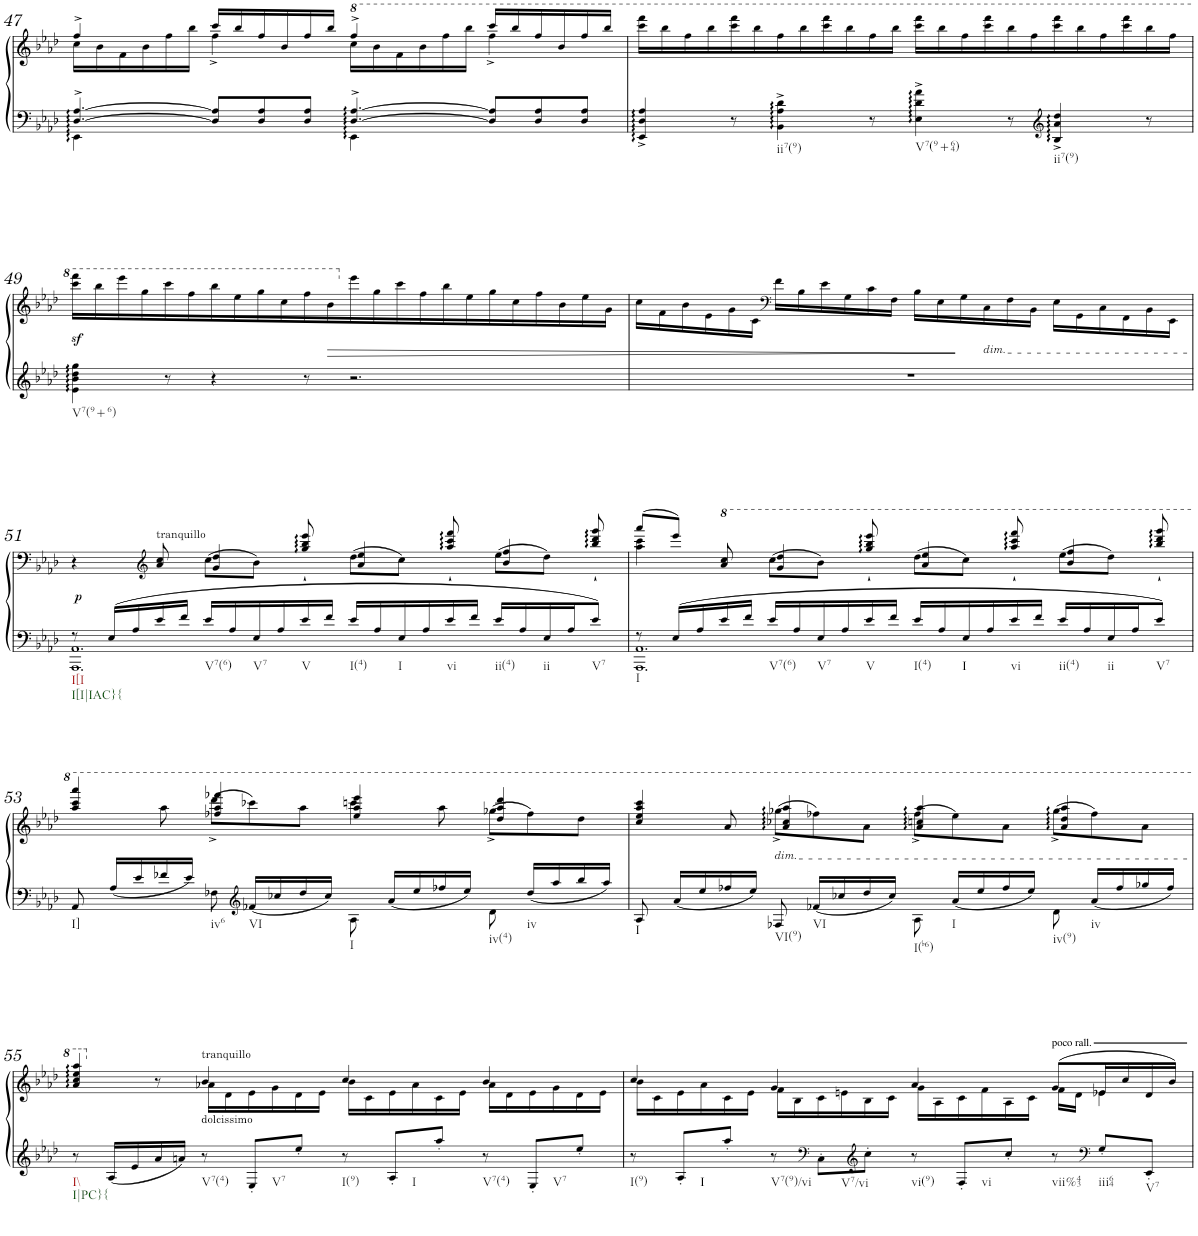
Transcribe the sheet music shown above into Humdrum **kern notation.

**kern	**kern	**dynam
*part1	*part1	*part1
*staff2	*staff1	*staff1/2
*I"Piano	*	*
*I'Pno.	*	*
!!LO:PB:g=z
*clefG2	*clefG2	*
*k[b-e-a-d-]	*k[b-e-a-d-]	*
*M12/8	*M12/8	*
=47	=47	=47
*^	*^	*
[4.D-/^ [4.A-/^	4EE-\	4ff^/	16cc\LL	.
.	.	.	16b-\	.
.	.	.	16f\	.
.	.	.	16b-\	.
.	4ryy	8ryy	16ff\	.
.	.	.	16bb-\JJ	.
8D-/] 8A-/]L	.	16ccc/LL	4ff^\	.
.	.	16bb-/	.	.
8D-/ 8A-/	4ryy	16ff/	.	.
.	.	16b-/	.	.
8D-/ 8A-/J	.	16ff/	8ryy	.
.	.	16bb-/JJ	.	.
[4.D-/^ [4.A-/^	4EE-\	4fff^/	16ccc\LL	.
.	.	.	16bb-\	.
.	.	.	16ff\	.
.	.	.	16bb-\	.
.	2ryy	8ryy	16fff\	.
.	.	.	16bbb-\JJ	.
8D-/] 8A-/]L	.	16cccc/LL	4fff^\	.
.	.	16bbb-/	.	.
8D-/ 8A-/	.	16fff/	.	.
.	.	16bb-/	.	.
8D-/ 8A-/J	.	16fff/	8ryy	.
.	.	16bbb-/JJ	.	.
*v	*v	*	*	*
*	*v	*v	*
=48	=48	=48
4EE-/^ 4D-/^ 4A-/^	16cccc\ 16ffff\LL	.
.	16bbb-\	.
.	16fff\	.
.	16bbb-\	.
8r	16cccc\ 16ffff\	.
.	16bbb-\	.
!LO:TX:b:t=ii7(9)	!	!
4BB-\^ 4A-\^ 4d-\^	16fff\	.
.	16bbb-\	.
.	16cccc\ 16ffff\	.
.	16bbb-\	.
8r	16fff\	.
.	16bbb-\JJ	.
!LO:TX:b:t=V7(9+64)	!	!
4E-\^ 4d-\^ 4a-\^	16cccc\ 16ffff\LL	.
.	16bbb-\	.
.	16fff\	.
.	16cccc\ 16ffff\	.
8r	16bbb-\	.
.	16fff\	.
*clefG2	*	*
!LO:TX:b:t=ii7(9)	!	!
4B-/^ 4a-/^ 4dd-/^	16cccc\ 16ffff\	.
.	16bbb-\	.
.	16fff\	.
.	16cccc\ 16ffff\	.
8r	16bbb-\	.
.	16fff\JJ	.
!!LO:LB:g=z
=49	=49	=49
!LO:TX:b:t=V7(9+6)	!	!
4e-\ 4b-\ 4dd-\ 4gg\	16cccc\z< 16ffff\z<LL	.
.	16bbb-\	.
.	16eeee-\	.
.	16ggg\	.
8r	16cccc\	.
.	16fff\	.
4r	16bbb-\	.
.	16eee-\	.
.	16ggg\	.
.	16ccc\	.
8r	16fff\	.
!	!	!LO:HP:b
.	16bb-\	>
2.r	16eee-\	.
.	16gg\	.
.	16ccc\	.
.	16ff\	.
.	16bb-\	.
.	16ee-\	.
.	16gg\	.
.	16cc\	.
.	16ff\	.
.	16b-\	.
.	16ee-\	.
.	16g\JJ	.
=50	=50	=50
1.r	16cc\LL	.
.	16f\	.
.	16b-\	.
.	16e-\	.
.	16g\	.
.	16c\JJ	.
*	*clefF4	*
.	16f\LL	.
.	16B-\	.
.	16e-\	.
.	16G\	.
.	16c\	.
.	16F\JJ	.
.	16B-\LL	.
.	16E-\	.
.	16G\	]
!	!LO:TX:b:i:t=dim.	!
.	16C\	.
.	16F\	.
.	16BB-\JJ	.
.	16E-\LL	.
.	16GG\	.
.	16C\	.
.	16FF\	.
.	16BB-\	.
.	16EE-\JJ	.
!!LO:LB:g=z
=51	=51	=51
*^	*^	*
!LO:TX:b:t=I[I	!	!	!	!
!LO:TX:b:t=I[I|IAC}{	!	!	!	!
!	!	!	!	!LO:DY:b
8r	1.AAA- 1.AA-	4r	4ryy	p
16E-/LL	.	.	.	.
16A-/	.	.	.	.
*	*	*clefG2	*	*
!	!	!LO:TX:a:t=tranquillo	!	!
16e-/	.	8a-/ 8cc/	8ryy	.
16f/JJ	.	.	.	.
!LO:TX:b:t=V7(6)	!	!	!	!
16e-/LL	.	4g/ 4dd-/	(>8cc\L	.
16A-/	.	.	.	.
!LO:TX:b:t=V7	!	!	!	!
16E-/	.	.	8b-\J)	.
16A-/	.	.	.	.
!LO:TX:b:t=V	!	!	!	!
16e-/	.	8gg/` 8bb-/` 8eee-/`	8ryy	.
16f/JJ	.	.	.	.
!LO:TX:b:t=I(4)	!	!	!	!
16e-/LL	.	4a-/ 4ee-/	(>8dd-\L	.
16A-/	.	.	.	.
!LO:TX:b:t=I	!	!	!	!
16E-/	.	.	8cc\J)	.
16A-/	.	.	.	.
!LO:TX:b:t=vi	!	!	!	!
16e-/	.	8aa-/` 8ccc/` 8fff/`	8ryy	.
16f/JJ	.	.	.	.
!LO:TX:b:t=ii(4)	!	!	!	!
16e-/LL	.	4b-/ 4ff/	(>8ee-\L	.
16A-/	.	.	.	.
!LO:TX:b:t=ii	!	!	!	!
16E-/	.	.	8dd-\J)	.
16A-/J	.	.	.	.
!LO:TX:b:t=V7	!	!	!	!
8e-/J	.	8bb-/` 8ddd-/` 8ggg/`	8ryy	.
=52	=52	=52	=52	=52
!LO:TX:b:t=I	!	!	!	!
8r	1.AAA- 1.AA-	(8aaa-/L	4aa-\ 4ccc\	.
16E-/LL	.	8eee-/J)	.	.
16A-/	.	.	.	.
16e-/	.	8aa-/ 8ccc/	8ryy	.
16f/JJ	.	.	.	.
!LO:TX:b:t=V7(6)	!	!	!	!
16e-/LL	.	4gg/ 4ddd-/	(>8ccc\L	.
16A-/	.	.	.	.
!LO:TX:b:t=V7	!	!	!	!
16E-/	.	.	8bb-\J)	.
16A-/	.	.	.	.
!LO:TX:b:t=V	!	!	!	!
16e-/	.	8ggg/` 8bbb-/` 8eeee-/`	8ryy	.
16f/JJ	.	.	.	.
!LO:TX:b:t=I(4)	!	!	!	!
16e-/LL	.	4aa-/ 4eee-/	(>8ddd-\L	.
16A-/	.	.	.	.
!LO:TX:b:t=I	!	!	!	!
16E-/	.	.	8ccc\J)	.
16A-/	.	.	.	.
!LO:TX:b:t=vi	!	!	!	!
16e-/	.	8aaa-/` 8cccc/` 8ffff/`	8ryy	.
16f/JJ	.	.	.	.
!LO:TX:b:t=ii(4)	!	!	!	!
16e-/LL	.	4bb-/ 4fff/	(>8eee-\L	.
16A-/	.	.	.	.
!LO:TX:b:t=ii	!	!	!	!
16E-/	.	.	8ddd-\J)	.
16A-/J	.	.	.	.
!LO:TX:b:t=V7	!	!	!	!
8e-/J	.	8bbb-/` 8dddd-/` 8gggg/`	8ryy	.
*v	*v	*	*	*
!!LO:LB:g=z	!!
=53	=53	=53	=53
!LO:TX:b:t=I]	!	!	!
8AA-/	4aaa-/ 4cccc/ 4aaaa-/	4ryy	.
16A-/LL	.	.	.
16e-/	.	.	.
16f-X/	8aaa-\	8ryy	.
16e-/JJ	.	.	.
!LO:TX:b:t=iv6	!	!	!
8F-X\	4fff-X/ 4aaa-/ 4ffff-X/	(>8dddd-^\L	.
*clefG2	*	*	*
!LO:TX:b:t=VI	!	!	!
16f-X/LL	.	8cccc-X\)	.
16cc-X/	.	.	.
16dd-/	8ryy	8aaa-\J	.
16cc-/JJ	.	.	.
!LO:TX:b:t=I	!	!	!
8A-\	4eee-/ 4aaa-/ 4eeee-/	4ccccn\	.
16a-/LL	.	.	.
16ee-/	.	.	.
16ff-X/	8aaa-\	8ryy	.
16ee-/JJ	.	.	.
!LO:TX:b:t=iv(4)	!	!	!
8d-\	4ddd-/ 4aaa-/ 4dddd-/	(>8ggg-X^\L	.
!LO:TX:b:t=iv	!	!	!
16dd-/LL	.	8fff-\)	.
16aa-/	.	.	.
16bb-/	8ryy	8ddd-\J	.
16aa-/JJ	.	.	.
=54	=54	=54	=54
!LO:TX:b:t=I	!	!	!
8A-/	4ccc/ 4eee-/ 4aaa-/ 4cccc/	4ryy	.
16a-/LL	.	.	.
16ee-/	.	.	.
16ff-X/	8aa-/	8ryy	.
16ee-/JJ	.	.	.
!	!LO:TX:b:i:t=dim.	!	!
!LO:TX:b:t=VI(9)	!	!	!
8F-X/	4aa-/ 4ccc-X/ 4aaa-/	(>8ggg-X^\L	.
!LO:TX:b:t=VI	!	!	!
16f-X/LL	.	8fff-X\)	.
16cc-X/	.	.	.
16dd-/	8ryy	8aa-\J	.
16cc-/JJ	.	.	.
!LO:TX:b:t=I(b6)	!	!	!
8A-\	4aa-/ 4cccn/ 4aaa-/	(>8fff-^\L	.
!LO:TX:b:t=I	!	!	!
16a-/LL	.	8eee-\)	.
16ee-/	.	.	.
16ff-/	8ryy	8aa-\J	.
16ee-/JJ	.	.	.
!LO:TX:b:t=iv(9)	!	!	!
8d-\	4aa-/ 4ddd-/ 4aaa-/	(>8ggg-^\L	.
!LO:TX:b:t=iv	!	!	!
16a-/LL	.	8fff-\)	.
16ff-/	.	.	.
16gg-X/	8ryy	8aa-\J	.
16ff-/JJ	.	.	.
!!LO:LB:g=z	!!
=55	=55	=55	=55
!LO:TX:b:t=I\\	!	!	!
!LO:TX:b:t=I|PC}{	!	!	!
8r	4aa-/ 4ccc/ 4eee-/ 4aaa-/	4.ryy	.
16A-/LL	.	.	.
16e-/	.	.	.
16a-/	8r	.	.
16an/JJ	.	.	.
!	!LO:TX:a:t=tranquillo	!	!
!	!LO:TX:b:t=dolcissimo	!	!
!LO:TX:b:t=V7(4)	!	!	!
8r	4b-/	16a-X\LL	.
.	.	16d-\	.
!LO:TX:b:t=V7	!	!	!
8E-'/L	.	16e-\	.
.	.	16g\	.
8ee-'/J	8ryy	16d-\	.
.	.	16e-\JJ	.
!LO:TX:b:t=I(9)	!	!	!
8r	4cc/	16b-\LL	.
.	.	16c\	.
!LO:TX:b:t=I	!	!	!
8A-'/L	.	16e-\	.
.	.	16a-\	.
8aa-'/J	8ryy	16c\	.
.	.	16e-\JJ	.
!LO:TX:b:t=V7(4)	!	!	!
8r	4b-/	16a-\LL	.
.	.	16d-\	.
!LO:TX:b:t=V7	!	!	!
8E-'/L	.	16e-\	.
.	.	16g\	.
8ee-'/J	8ryy	16d-\	.
.	.	16e-\JJ	.
=56	=56	=56	=56
!LO:TX:b:t=I(9)	!	!	!
8r	4cc/	16b-\LL	.
.	.	16c\	.
!LO:TX:b:t=I	!	!	!
8A-'/L	.	16e-\	.
.	.	16a-\	.
8aa-'/J	8ryy	16c\	.
.	.	16e-\JJ	.
!LO:TX:b:t=V7(9)/vi	!	!	!
8r	4g/	16f\LL	.
.	.	16B-\	.
*clefF4	*	*	*
!LO:TX:b:t=V7/vi	!	!	!
8C'\L	.	16c\	.
.	.	16en\	.
*clefG2	*	*	*
8cc'\J	8ryy	16B-\	.
.	.	16c\JJ	.
!LO:TX:b:t=vi(9)	!	!	!
8r	4a-/	16g\LL	.
.	.	16A-\	.
!LO:TX:b:t=vi	!	!	!
8F'/L	.	16c\	.
.	.	16f\	.
8cc'/J	8ryy	16A-\	.
.	.	16c\JJ	.
!	!LO:TX:a:t=poco rall.	!	!
!LO:TX:b:t=vii%43	!	!	!
8r	(8g/L	16f\LL	.
.	.	16d-\JJ	.
*clefF4	*	*	*
!LO:TX:b:t=iii64	!	!	!
8G'/L	16e-X/L	4e-\	.
.	16cc/	.	.
!LO:TX:b:t=V7	!	!	!
8EE-'/J	16d-/	.	.
.	16b-/JJ)	.	.
*	*v	*v	*
=	=	=
*-	*-	*-
